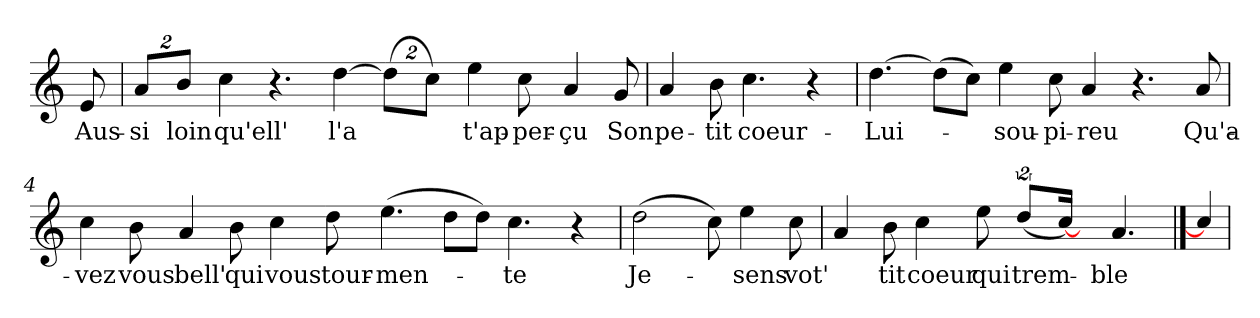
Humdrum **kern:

**kern	**text
*part1	*part1
*staff1	*staff1
*clefG2	*
*k[]	*
*C:	*
=	=
!	!LO:LY:b
8e/	Aus-
=1	=1
!	!LO:LY:b
16%3a/L	-si
!	!LO:LY:b
16%3b/J	loin
!	!LO:LY:b
4cc\	qu'ell'
4.r	.
!	!LO:LY:b
[4dd\	l'a
(>16%3dd\L]	.
16%3cc\J)	.
!	!LO:LY:b
4ee\	t'ap-
!	!LO:LY:b
8cc\	-per-
!	!LO:LY:b
4a/	-çu
!	!LO:LY:b
8g/	Son
=2	=2
!	!LO:LY:b
4a/	pe-
!	!LO:LY:b
8b\	-tit
!	!LO:LY:b
4.cc\	coeur-
4r	.
=3	=3
!	!LO:LY:b
[4.dd\	-Lui-
(>8dd\L]	.
8cc\J)	.
!	!LO:LY:b
4ee\	-sou-
!	!LO:LY:b
8cc\	-pi-
!	!LO:LY:b
4a/	-reu
4.r	.
!	!LO:LY:b
8a/	Qu'a-
!!LO:LB:g=z
=4	=4
!	!LO:LY:b
4cc\	-vez
!	!LO:LY:b
8b\	vous
!	!LO:LY:b
4a/	bell'
!	!LO:LY:b
8b\	qui
!	!LO:LY:b
4cc\	vous
!	!LO:LY:b
8dd\	tour-
!	!LO:LY:b
(>4.ee\	-men-
8dd\L	.
8dd\J)	.
!	!LO:LY:b
4.cc\	-te
4r	.
=5	=5
!	!LO:LY:b
(>2dd\	Je-
8cc\)	.
!	!LO:LY:b
4ee\	-sens
!	!LO:LY:b
8cc\	vot'
=6	=6
4a/	.
!	!LO:LY:b
8b\	tit
!	!LO:LY:b
4cc\	coeur
!	!LO:LY:b
8ee\	qui
!	!LO:LY:b
(<16%3dd/L	trem-
[16cc/J)	.
8ryy	.
!	!LO:LY:b
4.a/	-ble
==7	==7
8cc/J]	.
=	=
*-	*-
